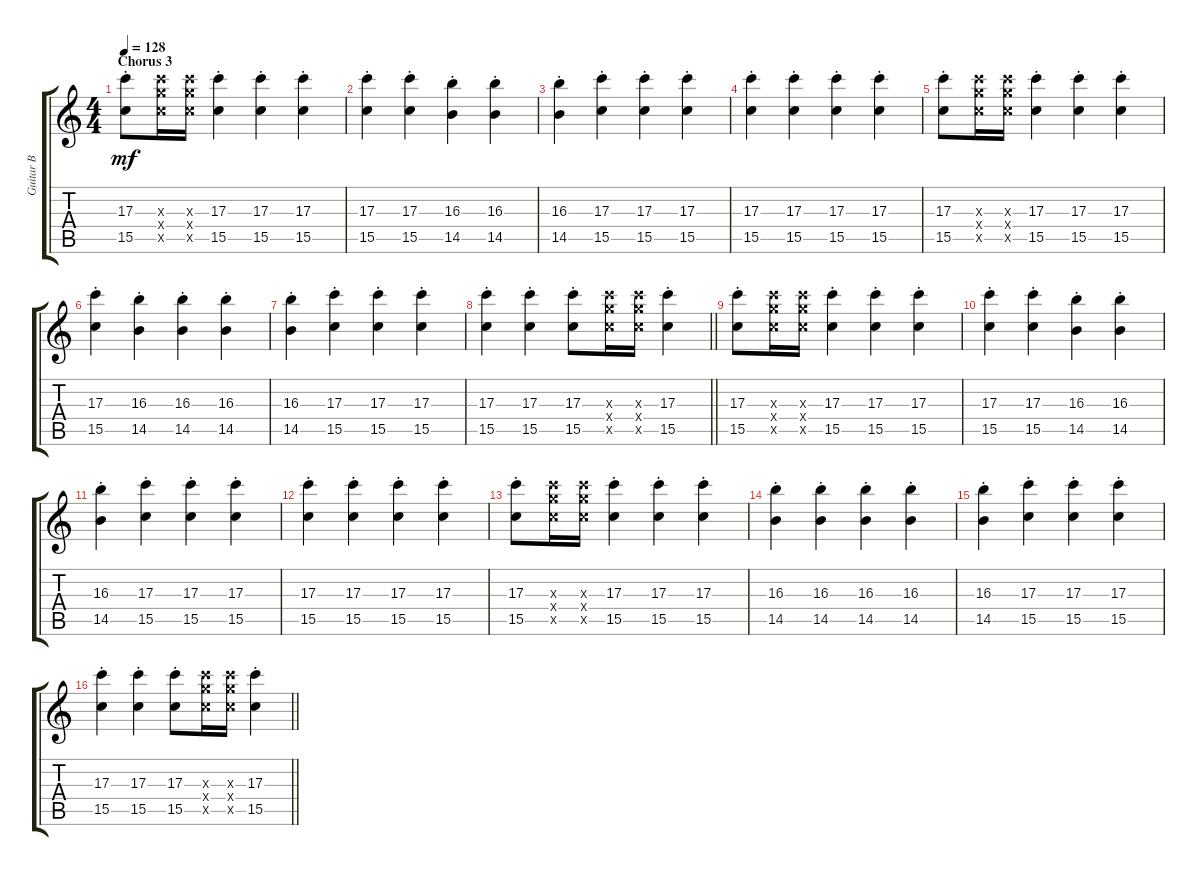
\track ("Guitar B" "Guitar B") {instrument distortionguitar}
\staff {score tabs}
\tuning (E4 B3 G3 D3 A2 E2) {hide}
\ts (4 4)
\section ("" "Chorus 3")
\tempo 128
\clef g2
\ks c
(17.3{st} 15.5{st}).8{dy mf} (17.3{x} 17.4{x} 15.5{x}).16 (17.3{x} 17.4{x} 15.5{x}).16 (17.3{st} 15.5{st}).4 (17.3{st} 15.5{st}).4 (17.3{st} 15.5{st}).4 |
(17.3{st} 15.5{st}).4 (17.3{st} 15.5{st}).4 (16.3{st} 14.5{st}).4 (16.3{st} 14.5{st}).4 |
(16.3{st} 14.5{st}).4 (17.3{st} 15.5{st}).4 (17.3{st} 15.5{st}).4 (17.3{st} 15.5{st}).4 |
(17.3{st} 15.5{st}).4 (17.3{st} 15.5{st}).4 (17.3{st} 15.5{st}).4 (17.3{st} 15.5{st}).4 |
(17.3{st} 15.5{st}).8 (17.3{x} 17.4{x} 15.5{x}).16 (17.3{x} 17.4{x} 15.5{x}).16 (17.3{st} 15.5{st}).4 (17.3{st} 15.5{st}).4 (17.3{st} 15.5{st}).4 |
(17.3{st} 15.5{st}).4 (16.3{st} 14.5{st}).4 (16.3{st} 14.5{st}).4 (16.3{st} 14.5{st}).4 |
(16.3{st} 14.5{st}).4 (17.3{st} 15.5{st}).4 (17.3{st} 15.5{st}).4 (17.3{st} 15.5{st}).4 |
\barLineRight lightlight
(17.3{st} 15.5{st}).4 (17.3{st} 15.5{st}).4 (17.3{st} 15.5{st}).8 (17.3{x} 17.4{x} 15.5{x}).16 (17.3{x} 17.4{x} 15.5{x}).16 (17.3{st} 15.5{st}).4 |
\section ("" "")
(17.3{st} 15.5{st}).8 (17.3{x} 17.4{x} 15.5{x}).16 (17.3{x} 17.4{x} 15.5{x}).16 (17.3{st} 15.5{st}).4 (17.3{st} 15.5{st}).4 (17.3{st} 15.5{st}).4 |
(17.3{st} 15.5{st}).4 (17.3{st} 15.5{st}).4 (16.3{st} 14.5{st}).4 (16.3{st} 14.5{st}).4 |
(16.3{st} 14.5{st}).4 (17.3{st} 15.5{st}).4 (17.3{st} 15.5{st}).4 (17.3{st} 15.5{st}).4 |
(17.3{st} 15.5{st}).4 (17.3{st} 15.5{st}).4 (17.3{st} 15.5{st}).4 (17.3{st} 15.5{st}).4 |
(17.3{st} 15.5{st}).8 (17.3{x} 17.4{x} 15.5{x}).16 (17.3{x} 17.4{x} 15.5{x}).16 (17.3{st} 15.5{st}).4 (17.3{st} 15.5{st}).4 (17.3{st} 15.5{st}).4 |
(16.3{st} 14.5{st}).4 (16.3{st} 14.5{st}).4 (16.3{st} 14.5{st}).4 (16.3{st} 14.5{st}).4 |
(16.3{st} 14.5{st}).4 (17.3{st} 15.5{st}).4 (17.3{st} 15.5{st}).4 (17.3{st} 15.5{st}).4 |
\barLineRight lightlight
(17.3{st} 15.5{st}).4 (17.3{st} 15.5{st}).4 (17.3{st} 15.5{st}).8 (17.3{x} 17.4{x} 15.5{x}).16 (17.3{x} 17.4{x} 15.5{x}).16 (17.3{st} 15.5{st}).4
